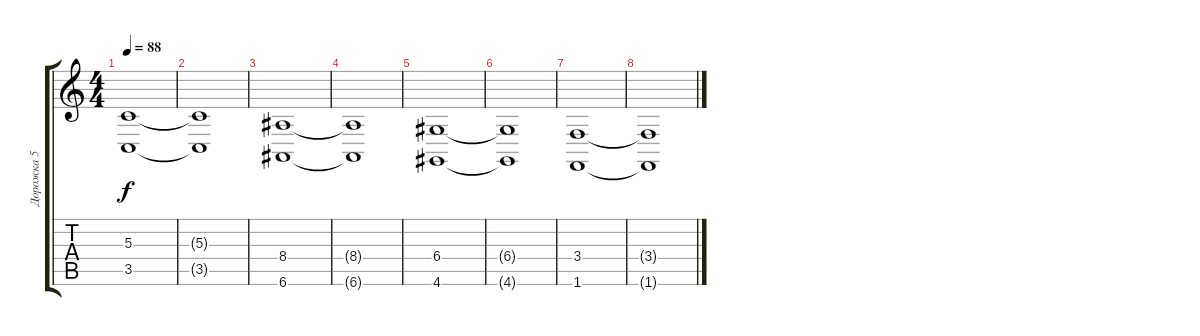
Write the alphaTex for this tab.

\track ("Дорожка 5" "Дорожка 5") {instrument stringensemble1}
\staff {score tabs}
\tuning (E4 B3 G3 D3 A2 E2) {hide}
\ts (4 4)
\tempo 88
\clef g2
\ks c
(5.3 3.5).1{dy f} |
(5.3{t} 3.5{t}).1 |
(8.4 6.6).1 |
(8.4{t} 6.6{t}).1 |
(6.4 4.6).1 |
(6.4{t} 4.6{t}).1 |
(3.4 1.6).1 |
(3.4{t} 1.6{t}).1
